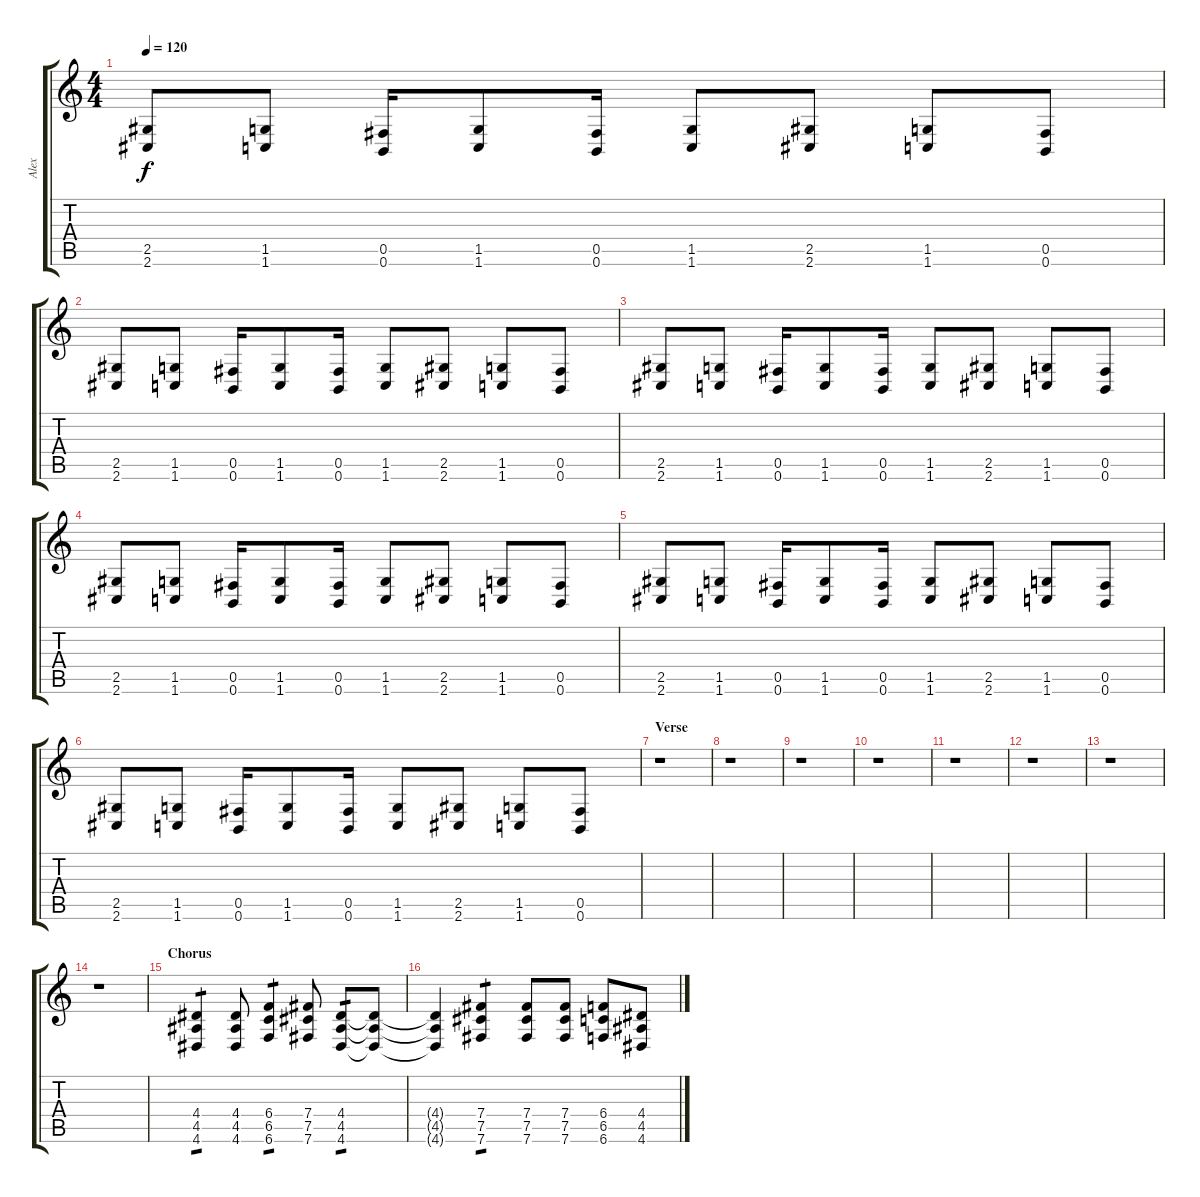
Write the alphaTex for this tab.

\track ("Alex" "Alex") {instrument overdrivenguitar}
\staff {score tabs}
\tuning (Db4 Ab3 E3 B2 Gb2 B1) {hide}
\ts (4 4)
\tempo 120
\clef g2
\ks c
(2.5 2.6).8{dy f} (1.5 1.6).8 (0.5 0.6).16 (1.5 1.6).8 (0.5 0.6).16 (1.5 1.6).8 (2.5 2.6).8 (1.5 1.6).8 (0.5 0.6).8 |
(2.5 2.6).8 (1.5 1.6).8 (0.5 0.6).16 (1.5 1.6).8 (0.5 0.6).16 (1.5 1.6).8 (2.5 2.6).8 (1.5 1.6).8 (0.5 0.6).8 |
(2.5 2.6).8 (1.5 1.6).8 (0.5 0.6).16 (1.5 1.6).8 (0.5 0.6).16 (1.5 1.6).8 (2.5 2.6).8 (1.5 1.6).8 (0.5 0.6).8 |
(2.5 2.6).8 (1.5 1.6).8 (0.5 0.6).16 (1.5 1.6).8 (0.5 0.6).16 (1.5 1.6).8 (2.5 2.6).8 (1.5 1.6).8 (0.5 0.6).8 |
(2.5 2.6).8 (1.5 1.6).8 (0.5 0.6).16 (1.5 1.6).8 (0.5 0.6).16 (1.5 1.6).8 (2.5 2.6).8 (1.5 1.6).8 (0.5 0.6).8 |
(2.5 2.6).8 (1.5 1.6).8 (0.5 0.6).16 (1.5 1.6).8 (0.5 0.6).16 (1.5 1.6).8 (2.5 2.6).8 (1.5 1.6).8 (0.5 0.6).8 |
\section ("" "Verse")
r.1 |
r.1 |
r.1 |
r.1 |
r.1 |
r.1 |
r.1 |
r.1 |
\section ("" "Chorus")
(4.4 4.5 4.6).4{tp 1} (4.4 4.5 4.6).8 (6.4 6.5 6.6).4{tp 1} (7.4 7.5 7.6).8 (4.4 4.5 4.6).8{tp 1} (4.4{t} 4.5{t} 4.6{t}).8 |
(4.4{t} 4.5{t} 4.6{t}).4 (7.4 7.5 7.6).4{tp 1} (7.4 7.5 7.6).8 (7.4 7.5 7.6).8 (6.4 6.5 6.6).8 (4.4 4.5 4.6).8
